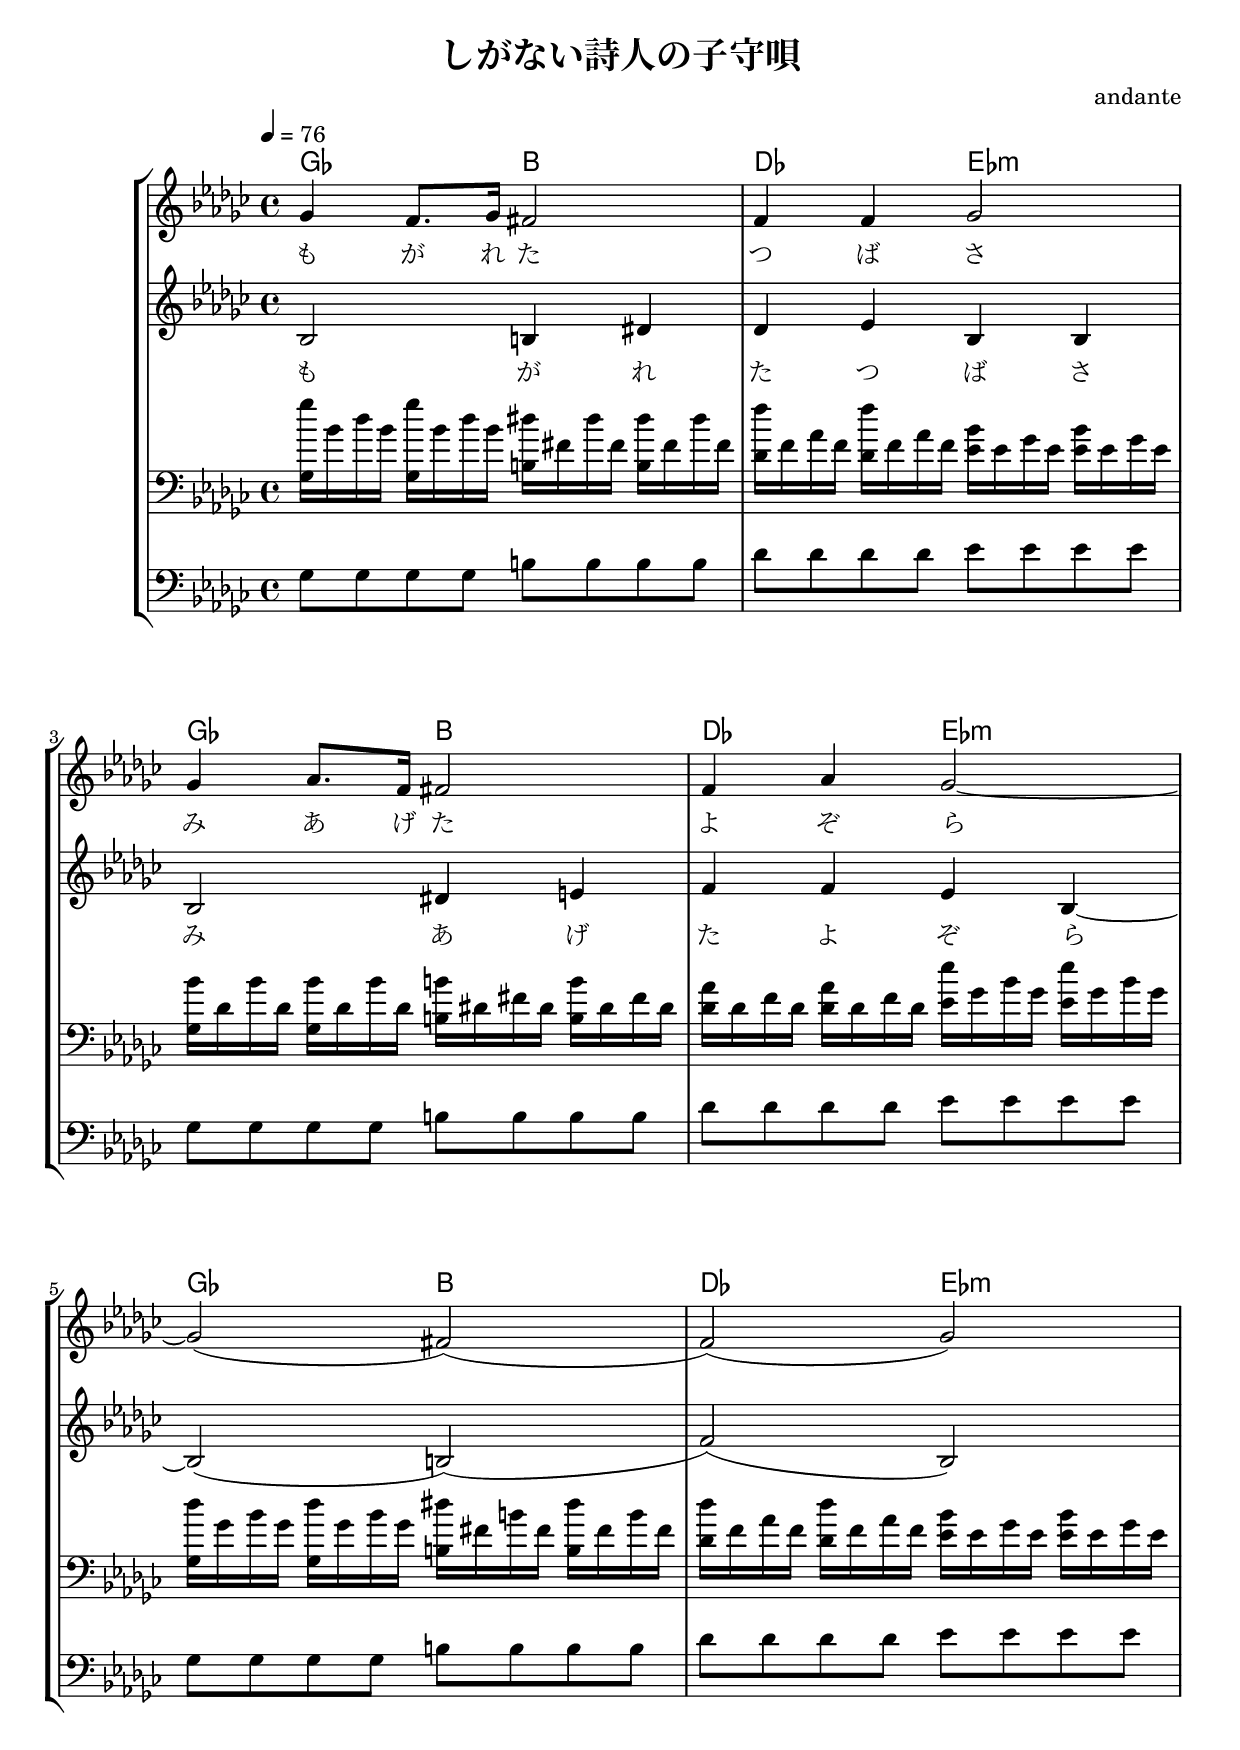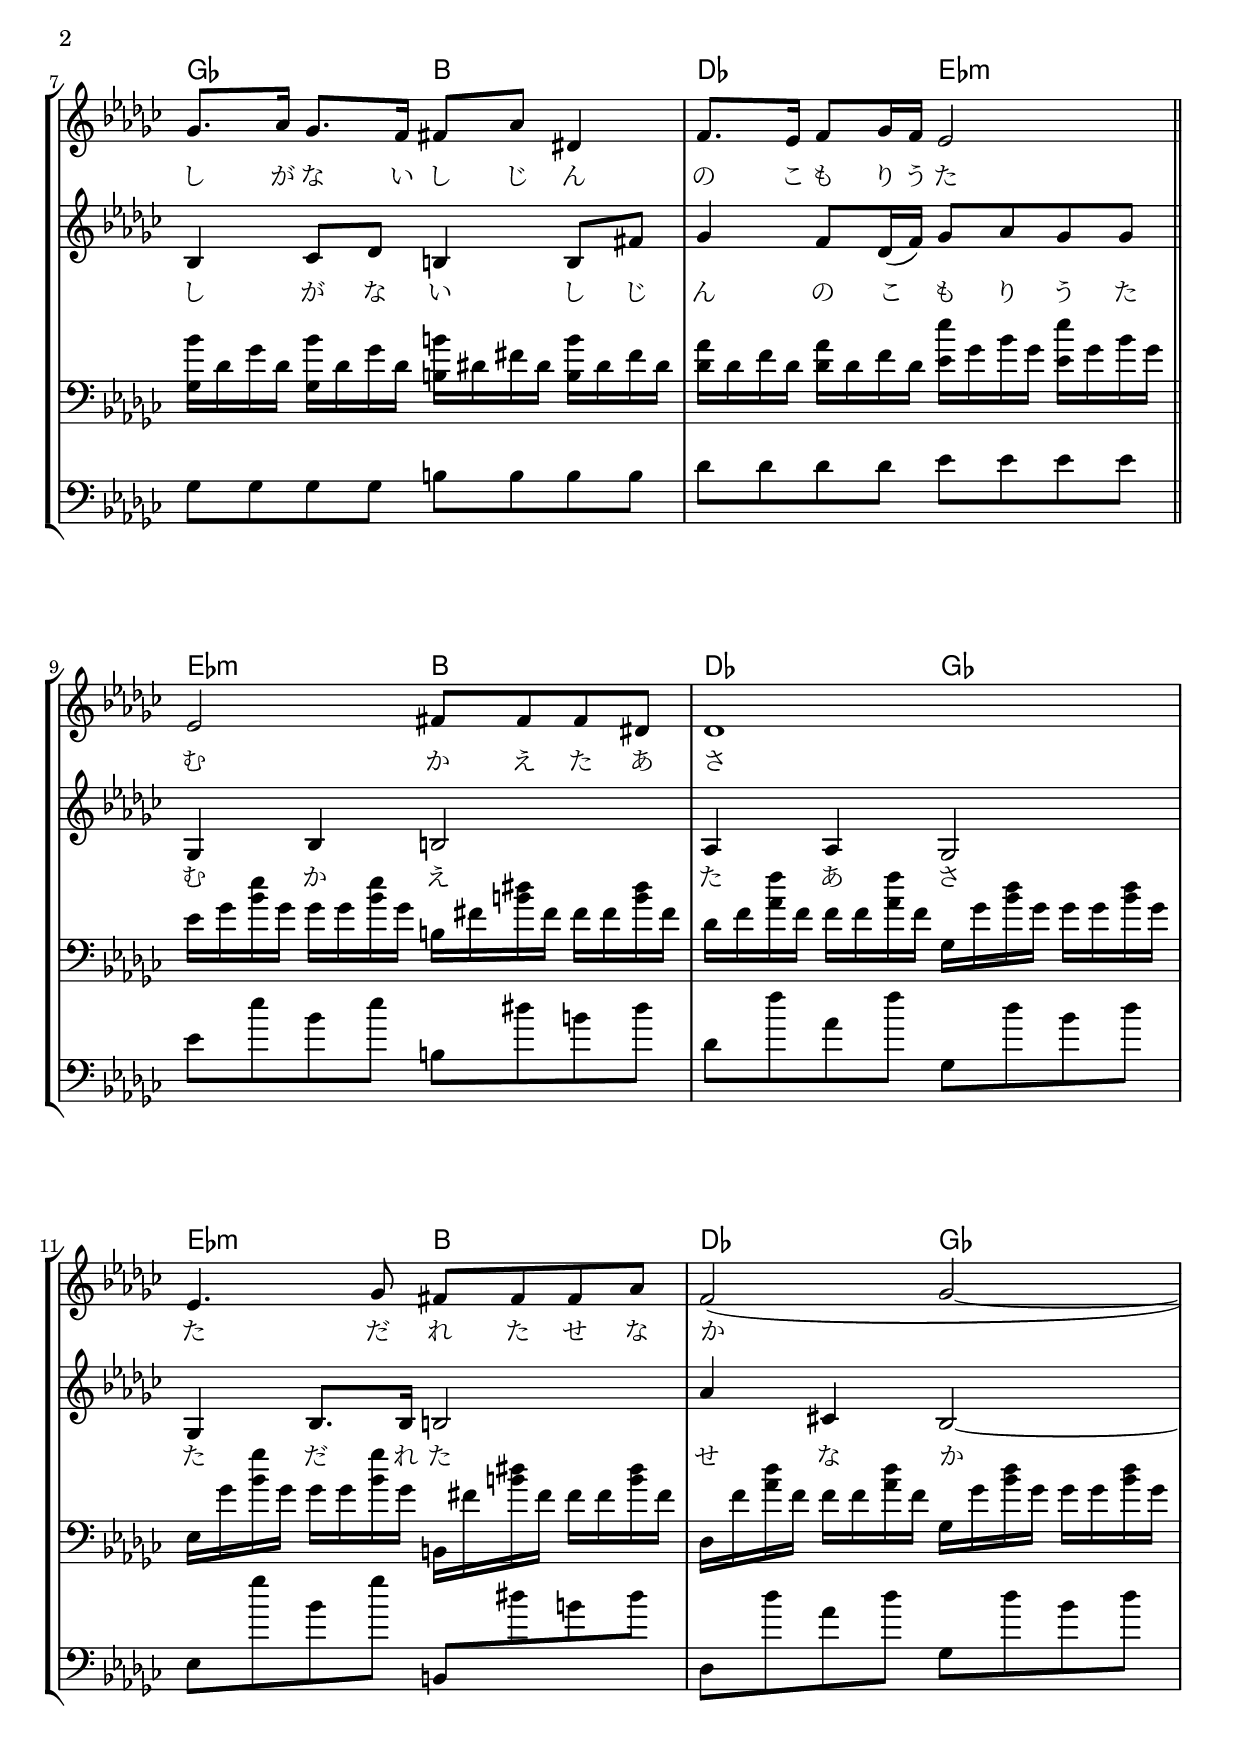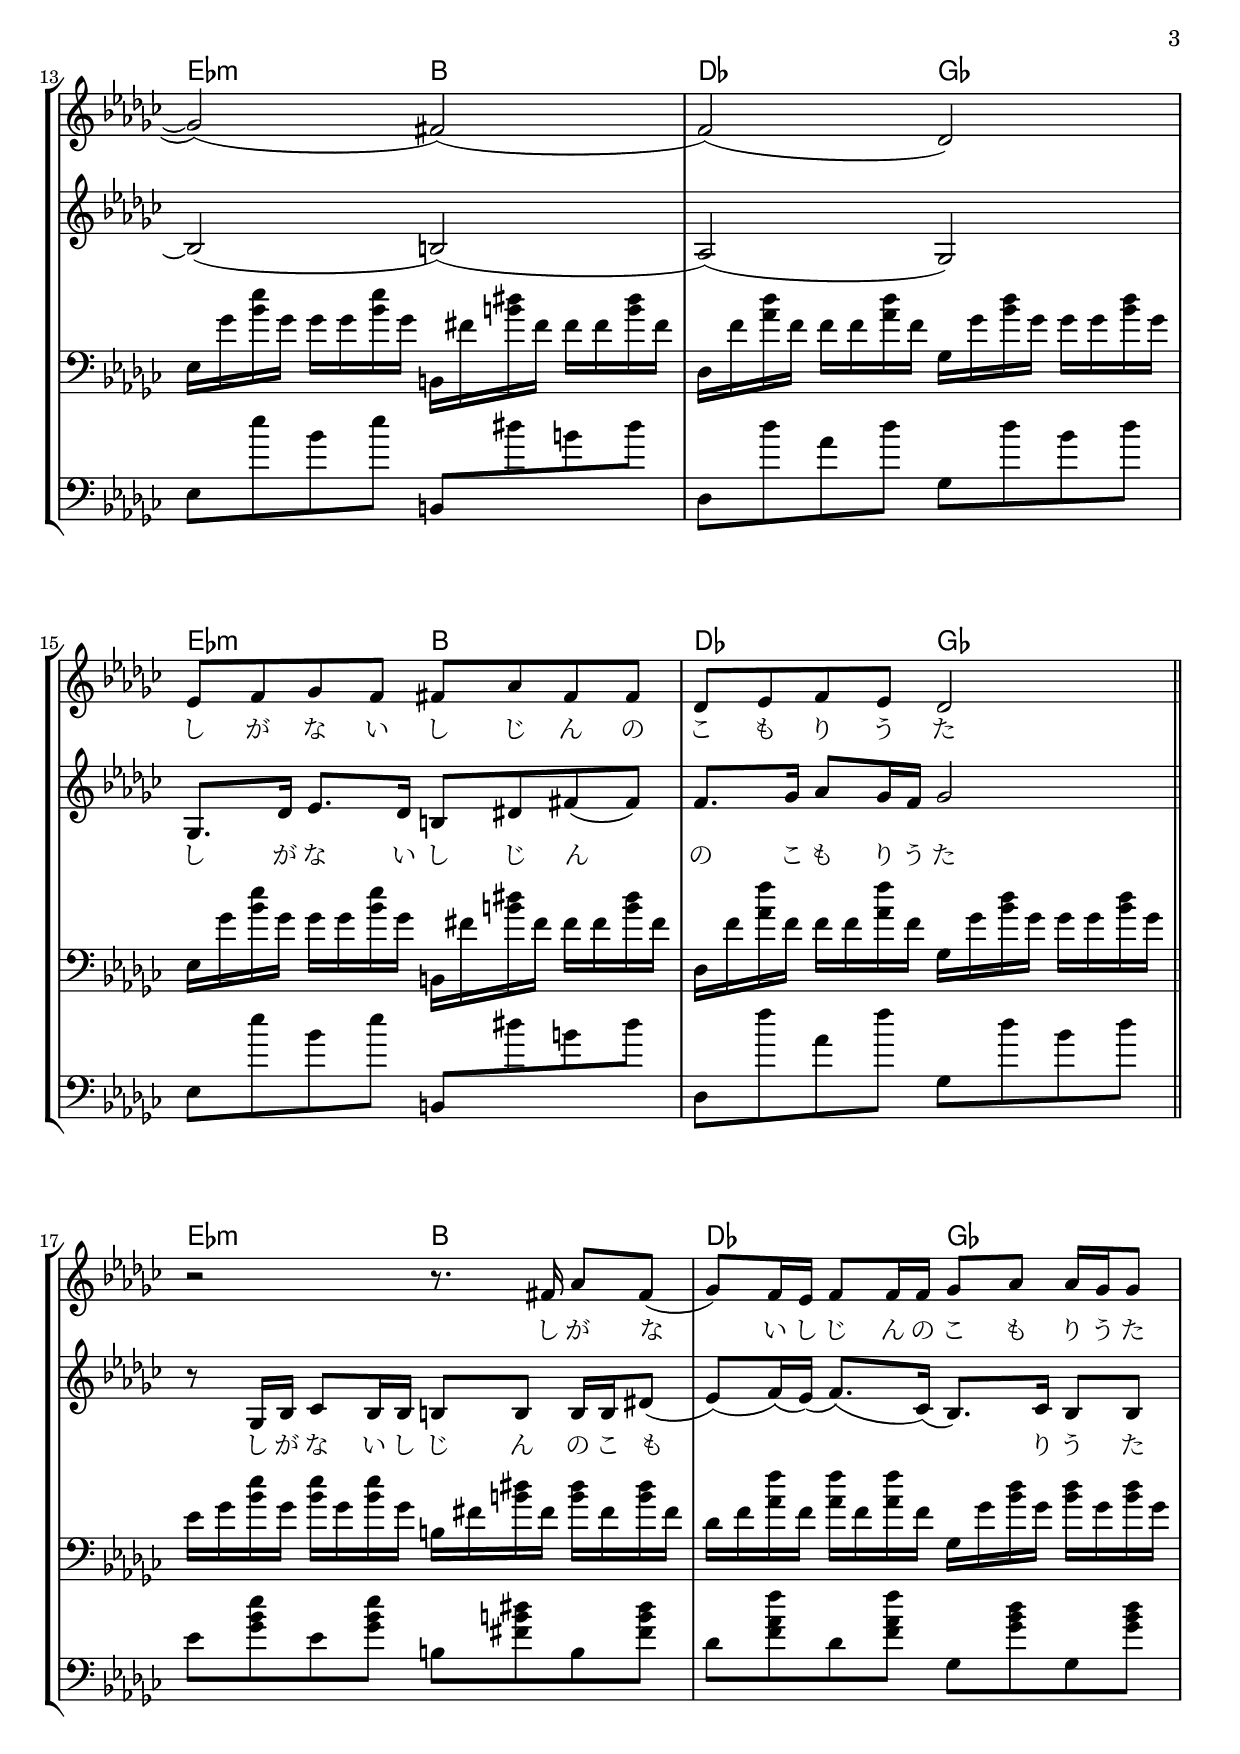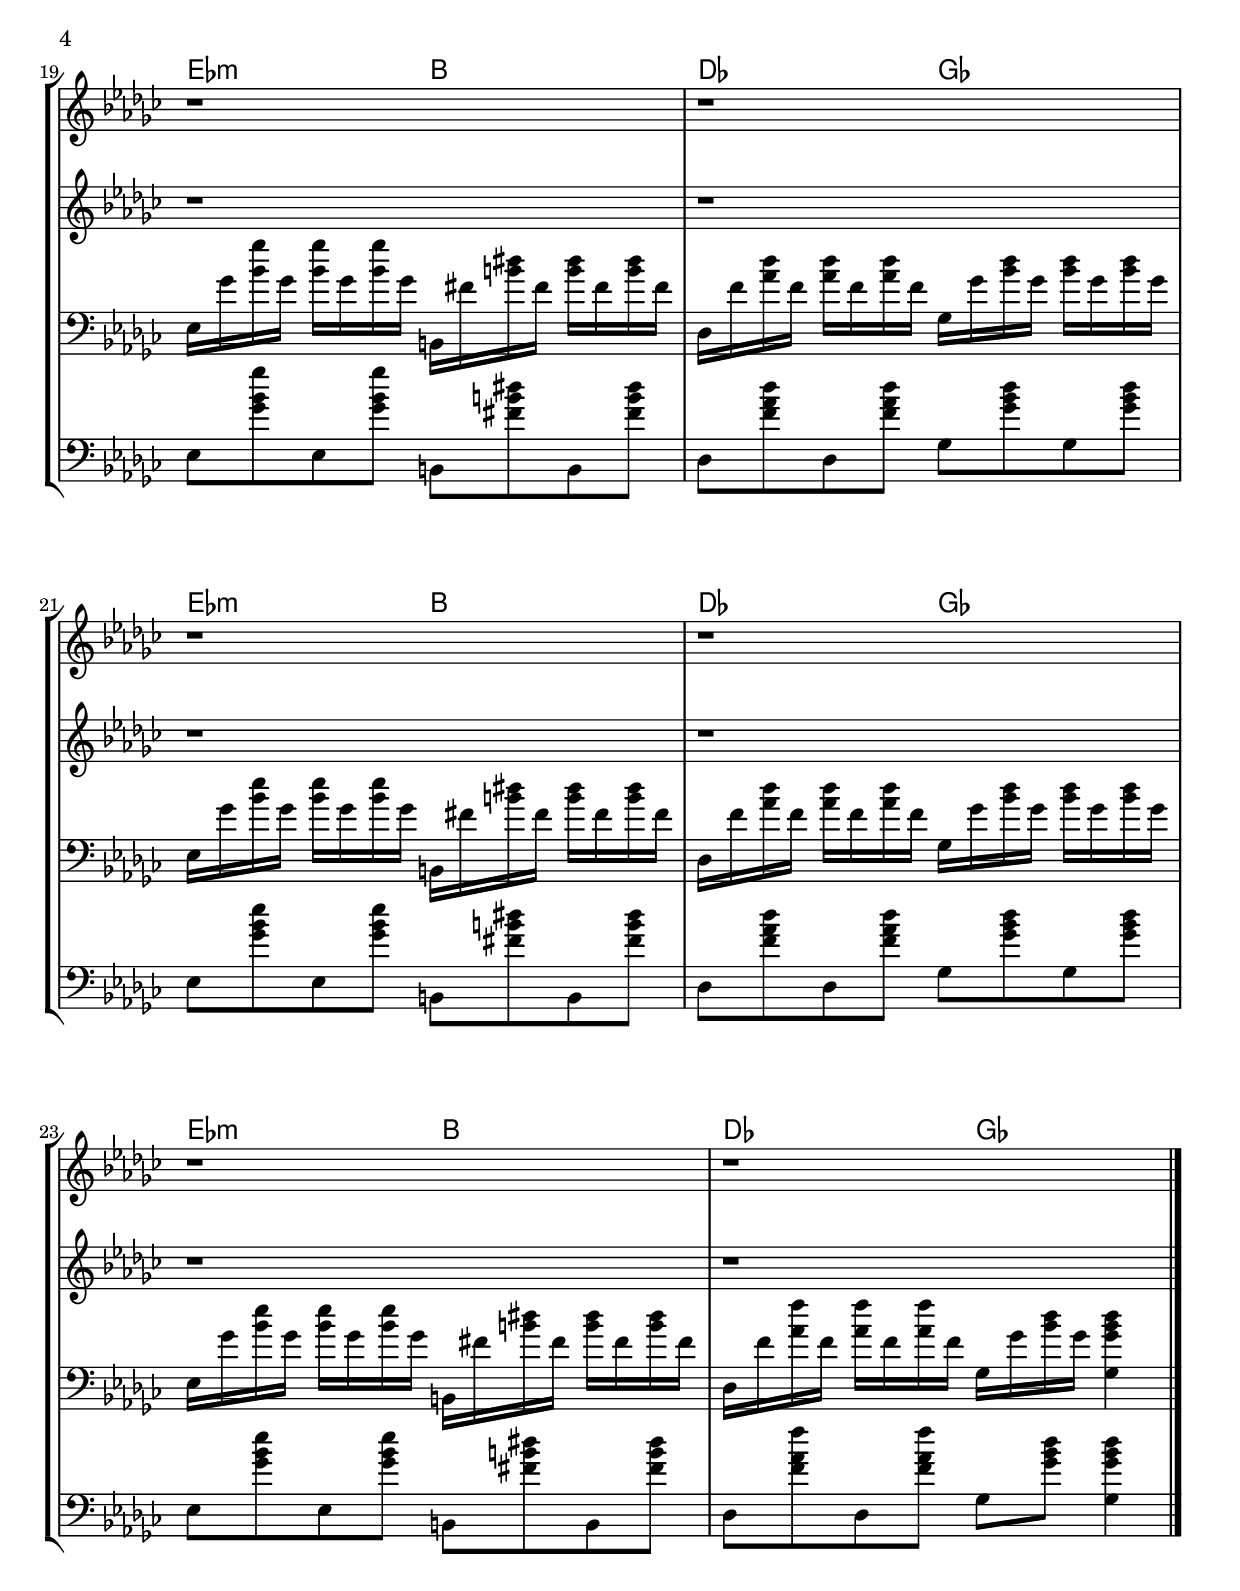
\version "2.12.1"

\header {
	title = \markup {しがない詩人の子守唄}
	composer = \markup \center-column {andante}
}

harmony = \chordmode {
	ges2 b des es:m ges b des es:m ges b des es:m ges b des es:m 

	es:m b des ges es:m b des ges es:m b des ges es:m b des ges 

	es:m b des ges es:m b des ges es:m b des ges es:m b des ges 
}

melody = {
	\set Staff.midiInstrument = #"Church organ"
		\key ges \major
	\tempo 4 = 76
ges'4  f'8.  ges'16  fis'2 
	f'4  f'4  ges'2 
	ges'4  as'8.  f'16  fis'2 
	f'4  as'4  ges'2~ 
	ges'2  (fis'2) 
	(f'2)  (ges'2) 
	ges'8.  as'16  ges'8.  f'16  fis'8  as'8  dis'4 
	f'8.  es'16  f'8  ges'16  f'16  es'2
	\set Staff.midiInstrument = #"Church organ"
	es'2  fis'8  fis'8  fis'8  dis'8 
	des'1 
	es'4.  ges'8  fis'8  fis'8  fis'8  as'8 
	f'2  (ges'2~ 
	ges'2)  (fis'2) 
	(f'2)  (des'2) 
	es'8  f'8  ges'8  f'8  fis'8  as'8  fis'8  fis'8 
	des'8  es'8  f'8  es'8  des'2
	\set Staff.midiInstrument = #"Church organ"
	r2 r8. fis'16  as'8  fis'8 
	(ges'8)  f'16  es'16  f'8  f'16  f'16  ges'8  as'8  as'16  ges'16  ges'8
	r1 r1 r1 r1 r1 r1 	\bar "|."
}

words = \lyricmode {
	も  が  れ  た  つ  ば  さ  み  あ  げ  た  よ  ぞ  ら  し  が  な  い  し  じ  ん  の  こ  も  り  う  た  
	む  か  え  た  あ  さ  た  だ  れ  た  せ  な  か  し  が  な  い  し  じ  ん  の  こ  も  り  う  た  
	し  が  な  い  し  じ  ん  の  こ  も  り  う  た  
}

secondmelody = {
	\set Staff.midiInstrument = #"Electric Bass (pick)"
		\key ges \major
	\tempo 4 = 76
bes2  b4  dis'4 
	des'4  es'4  bes4  bes4 
	bes2  dis'4  e'4 
	f'4  f'4  es'4  bes4~ 
	bes2  (b2) 
	(f'2)  (bes2) 
	bes4  ces'8  des'8  b4  b8  fis'8 
	ges'4  f'8  des'16  (f'16)  ges'8  as'8  ges'8  ges'8
	\set Staff.midiInstrument = #"Electric Bass (pick)"
	ges4  bes4  b2 
	as4  as4  ges2 
	ges4  bes8.  bes16  b2 
	as'4  cis'4  bes2~ 
	bes2  (b2) 
	(as2)  (ges2) 
	ges8.  des'16  es'8.  des'16  b8  dis'8  fis'8  (fis'8) 
	f'8.  ges'16  as'8  ges'16  f'16  ges'2
	\set Staff.midiInstrument = #"Electric Bass (pick)"
	r8 ges16  bes16  ces'8  bes16  bes16  b8  b8  b16  b16  dis'8 
	(es'8)  (f'16)  (es'16)  (f'8.)  (ces'16)  (bes8.)  ces'16  bes8  bes8
	r1 r1 r1 r1 r1 r1 	\bar "|."
}

secondwords = \lyricmode {
	も  が  れ  た  つ  ば  さ  み  あ  げ  た  よ  ぞ  ら  し  が  な  い  し  じ  ん  の  こ  も  り  う  た  
	む  か  え  た  あ  さ  た  だ  れ  た  せ  な  か  し  が  な  い  し  じ  ん  の  こ  も  り  う  た  
	し  が  な  い  し  じ  ん  の  こ  も  り  う  た  
}

tempochange = {
	\tempo 4 = 76
	r1 | r1 | r1 | r1 | r1 | r1 | r1 | r1 \bar "||"
	\tempo 4 = 76
	r1 | r1 | r1 | r1 | r1 | r1 | r1 | r1 \bar "||"
	\tempo 4 = 76
	r1 | r1 | r1 | r1 | r1 | r1 | r1 | r1 \bar "|."
}

mainacc = {
	\clef bass
	\set Staff.midiInstrument = #"Electric Bass (pick)"
	\key ges \major
	\tempo 4 = 76
	<ges ges''>16 bes' des'' bes' <ges ges''> bes' des'' bes'
	<b dis''>16 fis' dis'' fis' <b dis''> fis' dis'' fis'
	<des' f''>16 f' as' f' <des' f''> f' as' f'
	<es' bes'>16 es' ges' es' <es' bes'> es' ges' es'
	<ges bes'>16 des' bes' des' <ges bes'> des' bes' des'
	<b b'>16 dis' fis' dis' <b b'> dis' fis' dis'
	<des' as'>16 des' f' des' <des' as'> des' f' des'
	<es' es''>16 ges' bes' ges' <es' es''> ges' bes' ges'
	<ges des''>16 ges' bes' ges' <ges des''> ges' bes' ges'
	<b dis''>16 fis' b' fis' <b dis''> fis' b' fis'
	<des' des''>16 f' as' f' <des' des''> f' as' f'
	<es' bes'>16 es' ges' es' <es' bes'> es' ges' es'
	<ges bes'>16 des' ges' des' <ges bes'> des' ges' des'
	<b b'>16 dis' fis' dis' <b b'> dis' fis' dis'
	<des' as'>16 des' f' des' <des' as'> des' f' des'
	<es' es''>16 ges' bes' ges' <es' es''> ges' bes' ges'
	\bar "||"

	\set Staff.midiInstrument = #"Electric Bass (pick)"
	es'16 ges' <bes' es''> ges' ges' ges' <bes' es''> ges'
	b16 fis' <b' dis''> fis' fis' fis' <b' dis''> fis'
	des'16 f' <as' f''> f' f' f' <as' f''> f'
	ges16 ges' <bes' des''> ges' ges' ges' <bes' des''> ges'
	es16 ges' <bes' ges''> ges' ges' ges' <bes' ges''> ges'
	b,16 fis' <b' dis''> fis' fis' fis' <b' dis''> fis'
	des16 f' <as' des''> f' f' f' <as' des''> f'
	ges16 ges' <bes' des''> ges' ges' ges' <bes' des''> ges'
	es16 ges' <bes' es''> ges' ges' ges' <bes' es''> ges'
	b,16 fis' <b' dis''> fis' fis' fis' <b' dis''> fis'
	des16 f' <as' des''> f' f' f' <as' des''> f'
	ges16 ges' <bes' des''> ges' ges' ges' <bes' des''> ges'
	es16 ges' <bes' es''> ges' ges' ges' <bes' es''> ges'
	b,16 fis' <b' dis''> fis' fis' fis' <b' dis''> fis'
	des16 f' <as' f''> f' f' f' <as' f''> f'
	ges16 ges' <bes' des''> ges' ges' ges' <bes' des''> ges'
	\bar "||"

	\set Staff.midiInstrument = #"Electric Bass (pick)"
	es'16 ges' <bes' es''> ges' <bes' es''> ges' <bes' es''> ges'
	b16 fis' <b' dis''> fis' <b' dis''> fis' <b' dis''> fis'
	des'16 f' <as' f''> f' <as' f''> f' <as' f''> f'
	ges16 ges' <bes' des''> ges' <bes' des''> ges' <bes' des''> ges'
	es16 ges' <bes' ges''> ges' <bes' ges''> ges' <bes' ges''> ges'
	b,16 fis' <b' dis''> fis' <b' dis''> fis' <b' dis''> fis'
	des16 f' <as' des''> f' <as' des''> f' <as' des''> f'
	ges16 ges' <bes' des''> ges' <bes' des''> ges' <bes' des''> ges'
	es16 ges' <bes' es''> ges' <bes' es''> ges' <bes' es''> ges'
	b,16 fis' <b' dis''> fis' <b' dis''> fis' <b' dis''> fis'
	des16 f' <as' des''> f' <as' des''> f' <as' des''> f'
	ges16 ges' <bes' des''> ges' <bes' des''> ges' <bes' des''> ges'
	es16 ges' <bes' es''> ges' <bes' es''> ges' <bes' es''> ges'
	b,16 fis' <b' dis''> fis' <b' dis''> fis' <b' dis''> fis'
	des16 f' <as' f''> f' <as' f''> f' <as' f''> f'
	ges16 ges' <bes' des''> ges' <ges ges' bes' des''>4
	\bar "|."
}

subacc = {
	\clef bass
	\set Staff.midiInstrument = #"Electric Bass (pick)"
	\key ges \major
	\tempo 4 = 76
	ges8 ges8 ges8 ges8
	b8 b8 b8 b8
	des'8 des'8 des'8 des'8
	es'8 es'8 es'8 es'8
	ges8 ges8 ges8 ges8
	b8 b8 b8 b8
	des'8 des'8 des'8 des'8
	es'8 es'8 es'8 es'8
	ges8 ges8 ges8 ges8
	b8 b8 b8 b8
	des'8 des'8 des'8 des'8
	es'8 es'8 es'8 es'8
	ges8 ges8 ges8 ges8
	b8 b8 b8 b8
	des'8 des'8 des'8 des'8
	es'8 es'8 es'8 es'8
	\bar "||"

	\set Staff.midiInstrument = #"Electric Bass (pick)"
	es'8 es'' bes' es''
	b8 dis'' b' dis''
	des'8 f'' as' f''
	ges8 des'' bes' des''
	es8 ges'' bes' ges''
	b,8 dis'' b' dis''
	des8 des'' as' des''
	ges8 des'' bes' des''
	es8 es'' bes' es''
	b,8 dis'' b' dis''
	des8 des'' as' des''
	ges8 des'' bes' des''
	es8 es'' bes' es''
	b,8 dis'' b' dis''
	des8 f'' as' f''
	ges8 des'' bes' des''
	\bar "||"

	\set Staff.midiInstrument = #"Electric Bass (pick)"
	es'8 <ges' bes' es''> es' <ges' bes' es''>
	b8 <fis' b' dis''> b <fis' b' dis''>
	des'8 <f' as' f''> des' <f' as' f''>
	ges8 <ges' bes' des''> ges <ges' bes' des''>
	es8 <ges' bes' ges''> es <ges' bes' ges''>
	b,8 <fis' b' dis''> b, <fis' b' dis''>
	des8 <f' as' des''> des <f' as' des''>
	ges8 <ges' bes' des''> ges <ges' bes' des''>
	es8 <ges' bes' es''> es <ges' bes' es''>
	b,8 <fis' b' dis''> b, <fis' b' dis''>
	des8 <f' as' des''> des <f' as' des''>
	ges8 <ges' bes' des''> ges <ges' bes' des''>
	es8 <ges' bes' es''> es <ges' bes' es''>
	b,8 <fis' b' dis''> b, <fis' b' dis''>
	des8 <f' as' f''> des <f' as' f''>
	ges8 <ges' bes' des''>8 <ges ges' bes' des''>4
	\bar "|."
}

percA = {
	\drummode {
	r1  |r1  |r1  |r1  |r1  |r1  |r1  |r2 r8 hho4 hho8  \bar "||"
	r4 sn2 sn8. sn16  |r4 sn2 sn8. sn16  |r4 sn2 sn8. sn16  |r4 sn2 sn8. sn16  |r4 sn2 sn8. sn16  |r4 sn2 sn8. sn16  |r4 sn2 sn8. sn16  |r8 sn8 sn4 sn8 sn8 sn16 sn8 sn16  \bar "||"
	r8 cymr16 cymr16 cymr8 cymr16 cymr16 cymr8 cymr16 cymr16 cymr8 cymr8  |cymr8 cymr16 cymr16 cymr8 cymr16 cymr16 cymr8 cymr16 cymr16 cymr8 cymr8  |cymr8 cymr16 cymr16 cymr8 cymr16 cymr16 cymr8 cymr16 cymr16 cymr8 cymr16 cymr16  |cymr8 cymr16 cymr16 cymr8 cymr16 cymr16 cymr8 cymr16 cymr16 cymr8 cymr8  |r8 cymr16 cymr16 cymr8 cymr16 cymr16 cymr8 cymr16 cymr16 cymr8 cymr8  |cymr8 cymr16 cymr16 cymr8 cymr16 cymr16 cymr8 cymr16 cymr16 cymr8 cymr8  |cymr8 cymr16 cymr16 cymr8 cymr16 cymr16 cymr8 cymr16 cymr16 cymr8 cymr16 cymr16  |cymr8 cymr16 cymr16 cymr8 cymr16 cymr16 cymr8 cymr16 cymr16 cymr8 cymr8  \bar "|."
	}
}

percB = {
	\drummode {
	r4. hhp2 hhp8  |r4. hhp2 hhp8  |r4. hhp2 hhp8  |r4. hhp2 hhp8  |r4. hhp2 hhp8  |r4. hhp2 hhp8  |r4. hhp2 hhp8  |hhp4 hhp4 hhp4 hhp4  \bar "||"
	r4. r16 tommh8 tommh4. r16  |r1  |r4. r16 tommh8 tommh4. r16  |r1  |r4. r16 tommh8 tommh4. r16  |r1  |r4. r16 tommh8 tommh4. r16  |r1  \bar "||"
	r4 sn2 sn4  |r4 sn8 sn4. sn4  |r4 sn2 sn4  |r4 sn8 sn4. sn4  |r4 sn2 sn4  |r4 sn8 sn4. sn4  |r4 sn2 sn4  |r4 sn2 sn8 sn16 sn16  \bar "|."
	}
}

percC = {
	\drummode {
	hh4 hh4 hh4 hh4  |hh4 hh4 hh4 hh4  |hh4 hh4 hh4 hh4  |hh4 hh4 hh4 hh4  |hh4 hh4 hh4 hh4  |hh4 hh4 hh4 hh4  |hh4 hh4 hh4 hh4  |r4. hh2 r8  \bar "||"
	r8 toml8 toml8 toml8 toml8 toml8 toml8 toml8  |toml8 toml8 toml8 toml8 toml8 toml8 toml8 toml8  |toml8 toml8 toml8 toml8 toml8 toml8 toml8 toml8  |toml8 toml8 toml8 toml8 toml8 toml8 toml8 toml8  |r8 toml8 toml8 toml8 toml8 toml8 toml8 toml8  |toml8 toml8 toml8 toml8 toml8 toml8 toml8 toml8  |toml8 toml8 toml8 toml8 toml8 toml8 toml8 toml8  |toml8 toml8 toml8 toml8 toml8 toml8 toml8 toml8  \bar "||"
	bd8. bd16 bd8. bd16 bd8. bd16 bd8. bd16  |bd8. bd16 bd8. bd16 bd8. bd16 bd4  |bd8. bd16 bd8. bd16 bd8. bd16 bd8. bd16  |bd8. bd16 bd8. bd16 bd8. bd16 bd4  |bd8. bd16 bd8. bd16 bd8. bd16 bd8. bd16  |bd8. bd16 bd8. bd16 bd8. bd16 bd4  |bd8. bd16 bd8. bd16 bd8. bd16 bd8. bd16  |bd8. bd16 bd8. bd16 bd8. bd16 bd8. bd16  \bar "|."
	}
}

percD = {
	\drummode {
	bd2. r8 bd8  |bd8. bd8. bd2 bd8  |bd2. r8 bd8  |bd8. bd8. bd2 bd8  |bd2. r8 bd8  |bd8. bd8. bd2 bd8  |bd2. r8 bd8  |bd8. bd4. r16 bd4 bd8  \bar "||"
	r1  |r4. r16 tomfh8 tomfh4. r16  |r1  |r4. r16 tomfh8 tomfh4. r16  |r1  |r4. r16 tomfh8 tomfh4. r16  |r1  |r4. r16 tomfh2 r16  \bar "||"
	r1  |r2 r16 tommh4. r16  |r1  |r2 r16 tommh4. r16  |r1  |r2 r16 tommh4. r16  |r1  |r4. tommh2 r8  \bar "|."
	}
}

percE = {
	\drummode {
	r1 | r1 | r1 | r1 | r1 | r1 | r1 | r1 \bar "||"
	bd4. r16 bd8. bd4.  |bd8. bd4. r16 bd4 bd8  |bd8. bd4 bd8. bd4.  |bd8. bd4. r16 bd4 bd8  |bd4. r16 bd8. bd4.  |bd8. bd4. r16 bd4 bd8  |bd8. bd4 bd8. bd4.  |bd4. bd8 bd4 r16 bd8.  \bar "||"
	r1  |r2. r8 toml8  |r1  |r2. r8 toml8  |r1  |r2. r8 toml8  |r1  |r2 r16 toml4. r16  \bar "|."
	}
}

percF = {
	\drummode {
	r1 | r1 | r1 | r1 | r1 | r1 | r1 | r1 \bar "||"
	cymc1  |r1 |r1 |r1 |cymc1  |r1 |r1 |r1 \bar "||"
	cymc1  |r1 |r1 |r1 |cymc1  |r1 |r1 |r1 \bar "|."
	}
}

\score {
	<<
		\new StaffGroup <<
			\new ChordNames {\harmony}
			\new Voice = "melody" {\melody}
			\new Lyrics \lyricsto "melody" \words
			\new Voice = "secondmelody" {\secondmelody}
			\new Lyrics \lyricsto "secondmelody" \secondwords
			\new Staff = "mainacc" {\mainacc}
			\new Staff = "subacc" {\subacc}
		>>
	>>
	\layout { }
}
